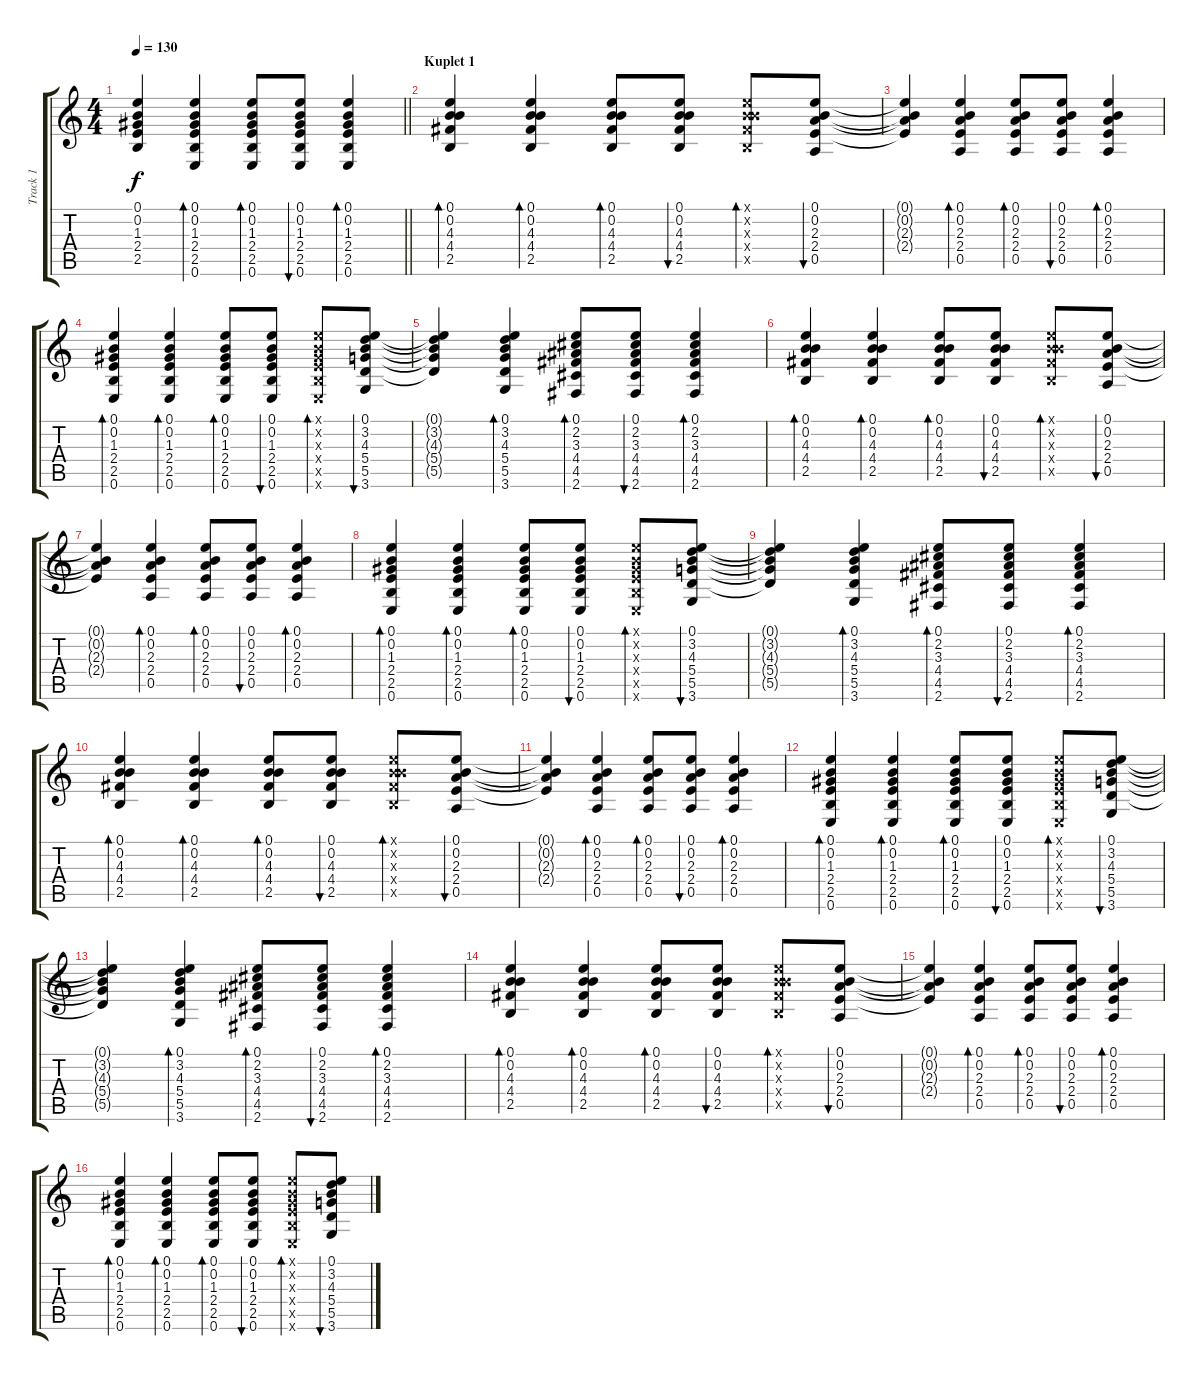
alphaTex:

\track ("Track 1" "Track 1") {instrument acousticguitarsteel}
\staff {score tabs}
\tuning (E4 B3 G3 D3 A2 E2) {hide}
\ts (4 4)
\tempo 130
\clef g2
\barLineRight lightlight
\ks c
(0.1{t} 0.2{t} 1.3{t} 2.4{t} 2.5{t}).4{dy f} (0.1 0.2 1.3 2.4 2.5 0.6).4{bd 60} (0.1 0.2 1.3 2.4 2.5 0.6).8{bd 60} (0.1 0.2 1.3 2.4 2.5 0.6).8{bu 60} (0.1 0.2 1.3 2.4 2.5 0.6).4{bd 60} |
\section ("" "Kuplet 1")
(0.1 0.2 4.3 4.4 2.5).4{bd 60} (0.1 0.2 4.3 4.4 2.5).4{bd 60} (0.1 0.2 4.3 4.4 2.5).8{bd 60} (0.1 0.2 4.3 4.4 2.5).8{bu 60} (0.1{x} 0.2{x} 4.3{x} 4.4{x} 2.5{x}).8{bd 60} (0.1 0.2 2.3 2.4 0.5).8{bu 60} |
(0.1{t} 0.2{t} 2.3{t} 2.4{t}).4 (0.1 0.2 2.3 2.4 0.5).4{bd 60} (0.1 0.2 2.3 2.4 0.5).8{bd 60} (0.1 0.2 2.3 2.4 0.5).8{bu 60} (0.1 0.2 2.3 2.4 0.5).4{bd 60} |
(0.1 0.2 1.3 2.4 2.5 0.6).4{bd 60} (0.1 0.2 1.3 2.4 2.5 0.6).4{bd 60} (0.1 0.2 1.3 2.4 2.5 0.6).8{bd 60} (0.1 0.2 1.3 2.4 2.5 0.6).8{bu 60} (0.1{x} 0.2{x} 1.3{x} 2.4{x} 2.5{x} 0.6{x}).8{bd 60} (0.1 3.2 4.3 5.4 5.5 3.6).8{bu 60} |
(0.1{t} 3.2{t} 4.3{t} 5.4{t} 5.5{t}).4 (0.1 3.2 4.3 5.4 5.5 3.6).4{bd 60} (0.1 2.2 3.3 4.4 4.5 2.6).8{bd 60} (0.1 2.2 3.3 4.4 4.5 2.6).8{bu 60} (0.1 2.2 3.3 4.4 4.5 2.6).4{bd 60} |
(0.1 0.2 4.3 4.4 2.5).4{bd 60} (0.1 0.2 4.3 4.4 2.5).4{bd 60} (0.1 0.2 4.3 4.4 2.5).8{bd 60} (0.1 0.2 4.3 4.4 2.5).8{bu 60} (0.1{x} 0.2{x} 4.3{x} 4.4{x} 2.5{x}).8{bd 60} (0.1 0.2 2.3 2.4 0.5).8{bu 60} |
(0.1{t} 0.2{t} 2.3{t} 2.4{t}).4 (0.1 0.2 2.3 2.4 0.5).4{bd 60} (0.1 0.2 2.3 2.4 0.5).8{bd 60} (0.1 0.2 2.3 2.4 0.5).8{bu 60} (0.1 0.2 2.3 2.4 0.5).4{bd 60} |
(0.1 0.2 1.3 2.4 2.5 0.6).4{bd 60} (0.1 0.2 1.3 2.4 2.5 0.6).4{bd 60} (0.1 0.2 1.3 2.4 2.5 0.6).8{bd 60} (0.1 0.2 1.3 2.4 2.5 0.6).8{bu 60} (0.1{x} 0.2{x} 1.3{x} 2.4{x} 2.5{x} 0.6{x}).8{bd 60} (0.1 3.2 4.3 5.4 5.5 3.6).8{bu 60} |
(0.1{t} 3.2{t} 4.3{t} 5.4{t} 5.5{t}).4 (0.1 3.2 4.3 5.4 5.5 3.6).4{bd 60} (0.1 2.2 3.3 4.4 4.5 2.6).8{bd 60} (0.1 2.2 3.3 4.4 4.5 2.6).8{bu 60} (0.1 2.2 3.3 4.4 4.5 2.6).4{bd 60} |
(0.1 0.2 4.3 4.4 2.5).4{bd 60} (0.1 0.2 4.3 4.4 2.5).4{bd 60} (0.1 0.2 4.3 4.4 2.5).8{bd 60} (0.1 0.2 4.3 4.4 2.5).8{bu 60} (0.1{x} 0.2{x} 4.3{x} 4.4{x} 2.5{x}).8{bd 60} (0.1 0.2 2.3 2.4 0.5).8{bu 60} |
(0.1{t} 0.2{t} 2.3{t} 2.4{t}).4 (0.1 0.2 2.3 2.4 0.5).4{bd 60} (0.1 0.2 2.3 2.4 0.5).8{bd 60} (0.1 0.2 2.3 2.4 0.5).8{bu 60} (0.1 0.2 2.3 2.4 0.5).4{bd 60} |
(0.1 0.2 1.3 2.4 2.5 0.6).4{bd 60} (0.1 0.2 1.3 2.4 2.5 0.6).4{bd 60} (0.1 0.2 1.3 2.4 2.5 0.6).8{bd 60} (0.1 0.2 1.3 2.4 2.5 0.6).8{bu 60} (0.1{x} 0.2{x} 1.3{x} 2.4{x} 2.5{x} 0.6{x}).8{bd 60} (0.1 3.2 4.3 5.4 5.5 3.6).8{bu 60} |
(0.1{t} 3.2{t} 4.3{t} 5.4{t} 5.5{t}).4 (0.1 3.2 4.3 5.4 5.5 3.6).4{bd 60} (0.1 2.2 3.3 4.4 4.5 2.6).8{bd 60} (0.1 2.2 3.3 4.4 4.5 2.6).8{bu 60} (0.1 2.2 3.3 4.4 4.5 2.6).4{bd 60} |
(0.1 0.2 4.3 4.4 2.5).4{bd 60} (0.1 0.2 4.3 4.4 2.5).4{bd 60} (0.1 0.2 4.3 4.4 2.5).8{bd 60} (0.1 0.2 4.3 4.4 2.5).8{bu 60} (0.1{x} 0.2{x} 4.3{x} 4.4{x} 2.5{x}).8{bd 60} (0.1 0.2 2.3 2.4 0.5).8{bu 60} |
(0.1{t} 0.2{t} 2.3{t} 2.4{t}).4 (0.1 0.2 2.3 2.4 0.5).4{bd 60} (0.1 0.2 2.3 2.4 0.5).8{bd 60} (0.1 0.2 2.3 2.4 0.5).8{bu 60} (0.1 0.2 2.3 2.4 0.5).4{bd 60} |
(0.1 0.2 1.3 2.4 2.5 0.6).4{bd 60} (0.1 0.2 1.3 2.4 2.5 0.6).4{bd 60} (0.1 0.2 1.3 2.4 2.5 0.6).8{bd 60} (0.1 0.2 1.3 2.4 2.5 0.6).8{bu 60} (0.1{x} 0.2{x} 1.3{x} 2.4{x} 2.5{x} 0.6{x}).8{bd 60} (0.1 3.2 4.3 5.4 5.5 3.6).8{bu 60}
